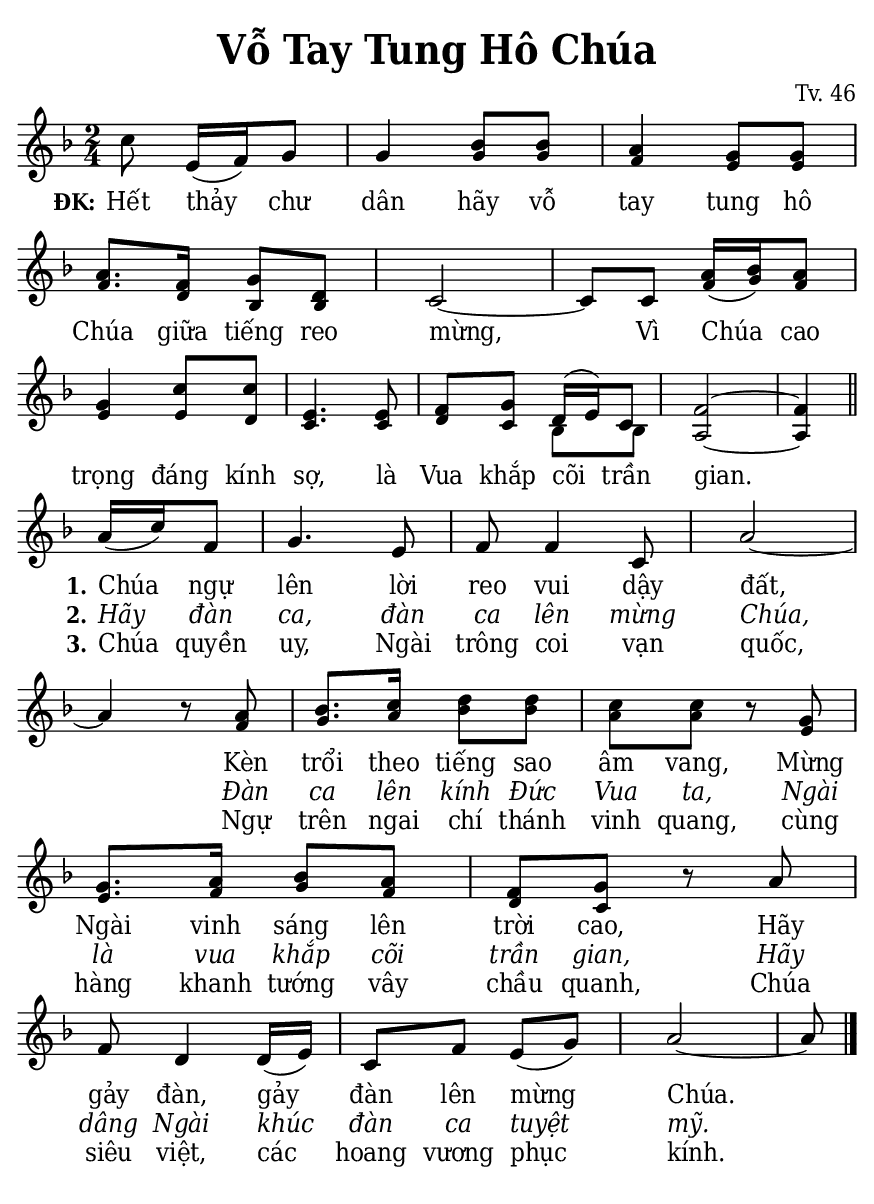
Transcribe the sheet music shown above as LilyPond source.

% Cài đặt chung\
\version "2.22.1"
\include "english.ly"

\header {
  title = \markup { \fontsize #1 "Vỗ Tay Tung Hô Chúa" }
  composer = "Tv. 46"
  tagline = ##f
}

% Nhạc phiên khúc
nhacPhienKhucSop = \relative c'' {
  \partial 4. c8 e,16 (f) g8 |
  g4 bf8 bf |
  a4 g8 g |
  a8. f16 g8 d |
  c2 ~ |
  c8 c a'16 (bf) a8 |
  g4 c8 c |
  e,4. e8 |
  f g d16 (e) c8 |
  f2 ~ |
  f4 \bar "||" \break
  
  a16 (c) f,8 |
  g4. e8 |
  f f4 c8 |
  a'2 ~ |
  a4 r8 a |
  bf8. c16 d8 d |
  c c r g |
  g8. a16 bf8 a |
  f g r a |
  f d4 d16 (e) |
  c8 f e (g) |
  a2 ~ |
  a8 \bar "|."
}

nhacPhienKhucAlto = \relative c'' {
  c8 e,16 (f) g8 |
  g4 g8 g |
  f4 e8 e |
  f8. d16 bf8 bf |
  c2 ~ |
  c8 c f16 (g) f8 |
  e4 e8 d |
  c4. c8 |
  d c bf [bf] |
  a2 ~ |
  a4
  
  a'16 (c) f,8 |
  g4. e8 |
  f f4 c8 |
  a'2 ~ |
  a4 r8 f |
  g8. a16 bf8 bf |
  a a r e |
  e8. f16 g8 f |
  d c r a' |
  f d4 d16 (e) |
  c8 f e (g) |
  a2 ~ |
  a8
}

% Lời phiên khúc
loiPhienKhucSop = \lyrics {
  \set stanza = "ĐK:"
  Hết thảy chư dân hãy vỗ tay tung hô Chúa
  giữa tiếng reo mừng,
  Vì Chúa cao trọng đáng kính sợ,
  là Vua khắp cõi trần gian.
  <<
    {
      \set stanza = "1."
      Chúa ngự lên lời reo vui dậy đất,
      Kèn trổi theo tiếng sao âm vang,
      Mừng Ngài vinh sáng lên trời cao,
      Hãy gảy đàn, gảy đàn lên mừng Chúa.
    }
    \new Lyrics {
	    \set associatedVoice = "beSop"
	    \set stanza = "2."
      \override Lyrics.LyricText.font-shape = #'italic
	    Hãy đàn ca, đàn ca lên mừng Chúa,
	    Đàn ca lên kính Đức Vua ta,
	    Ngài là vua khắp cõi trần gian,
	    Hãy dâng Ngài khúc đàn ca tuyệt mỹ.
    }
    \new Lyrics {
	    \set associatedVoice = "beSop"
	    \set stanza = "3."
	    Chúa quyền uy, Ngài trông coi vạn quốc,
	    Ngự trên ngai chí thánh vinh quang,
	    cùng hàng khanh tướng vây chầu quanh,
	    Chúa siêu việt, các hoang vương phục kính.
    }
  >>
}

% Dàn trang
\paper {
  #(set-paper-size "a5")
  top-margin = 3\mm
  bottom-margin = 3\mm
  left-margin = 3\mm
  right-margin = 3\mm
  indent = #0
  #(define fonts
	 (make-pango-font-tree "Deja Vu Serif Condensed"
	 		       "Deja Vu Serif Condensed"
			       "Deja Vu Serif Condensed"
			       (/ 20 20)))
  print-page-number = ##f
}

TongNhip = {
  \key f \major \time 2/4
  \set Timing.beamExceptions = #'()
  \set Timing.baseMoment = #(ly:make-moment 1/4)
}

% Đổi kích thước nốt cho bè phụ
notBePhu =
#(define-music-function (font-size music) (number? ly:music?)
   (for-some-music
     (lambda (m)
       (if (music-is-of-type? m 'rhythmic-event)
           (begin
             (set! (ly:music-property m 'tweaks)
                   (cons `(font-size . ,font-size)
                         (ly:music-property m 'tweaks)))
             #t)
           #f))
     music)
   music)

\score {
  \new ChoirStaff <<
    \new Staff \with {
        \consists "Merge_rests_engraver"
        printPartCombineTexts = ##f
      }
      <<
      \new Voice \TongNhip \partCombine 
        \nhacPhienKhucSop
        \notBePhu -1 { \nhacPhienKhucAlto }
      \new NullVoice = beSop \nhacPhienKhucSop
      \new Lyrics \lyricsto beSop \loiPhienKhucSop
      >>
  >>
  \layout {
    \override Lyrics.LyricSpace.minimum-distance = #1.5
    \override Score.BarNumber.break-visibility = ##(#f #f #f)
    \override Score.SpacingSpanner.uniform-stretching = ##t
  } 
}
